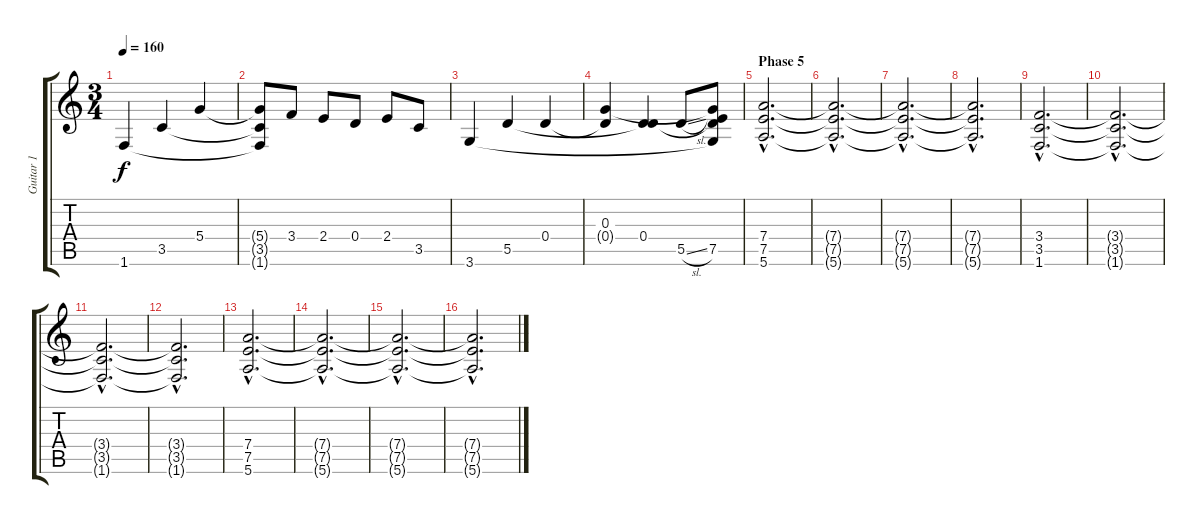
\track ("Guitar 1" "Guitar 1") {instrument distortionguitar}
\staff {score tabs}
\tuning (E4 B3 G3 D3 A2 E2) {hide}
\ts (3 4)
\tempo 160
\clef g2
\ks c
1.6.4{dy f} 3.5.4 5.4.4 |
(5.4{t} 3.5{t} 1.6{t}).8 3.4.8 2.4.8 0.4.8 2.4.8 3.5.8 |
3.6.4 5.5.4 0.4.4 |
(0.3 0.4{t}).4 (0.4 5.5{t}).4 5.5{sl}.8 (0.3{t} 0.4{t} 7.5 3.6{t}).8 |
\section ("" "Phase 5")
(7.4{hac} 7.5{hac} 5.6{hac}).2{d instrument distortionguitar} |
(7.4{hac t} 7.5{hac t} 5.6{hac t}).2{d} |
(7.4{hac t} 7.5{hac t} 5.6{hac t}).2{d} |
(7.4{hac t} 7.5{hac t} 5.6{hac t}).2{d} |
(3.4{hac} 3.5{hac} 1.6{hac}).2{d} |
(3.4{hac t} 3.5{hac t} 1.6{hac t}).2{d} |
(3.4{hac t} 3.5{hac t} 1.6{hac t}).2{d} |
(3.4{hac t} 3.5{hac t} 1.6{hac t}).2{d} |
(7.4{hac} 7.5{hac} 5.6{hac}).2{d} |
(7.4{hac t} 7.5{hac t} 5.6{hac t}).2{d} |
(7.4{hac t} 7.5{hac t} 5.6{hac t}).2{d} |
(7.4{hac t} 7.5{hac t} 5.6{hac t}).2{d}
